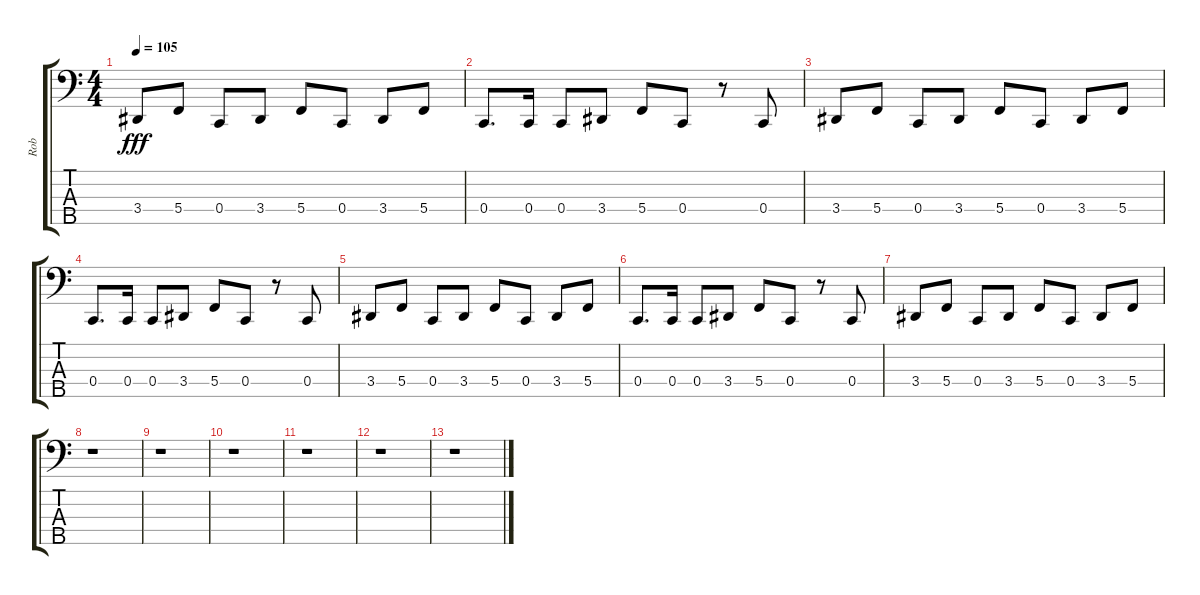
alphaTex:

\track ("Rob" "Rob") {instrument electricbassfinger}
\staff {score tabs}
\tuning (F2 C2 G1 C1 G0) {hide}
\ts (4 4)
\tempo 105
\clef f4
\ks c
3.4.8{dy fff} 5.4.8 0.4.8 3.4.8 5.4.8 0.4.8 3.4.8 5.4.8 |
0.4.8{d} 0.4.16 0.4.8 3.4.8 5.4.8 0.4.8 r.8 0.4.8 |
3.4.8 5.4.8 0.4.8 3.4.8 5.4.8 0.4.8 3.4.8 5.4.8 |
0.4.8{d} 0.4.16 0.4.8 3.4.8 5.4.8 0.4.8 r.8 0.4.8 |
3.4.8 5.4.8 0.4.8 3.4.8 5.4.8 0.4.8 3.4.8 5.4.8 |
0.4.8{d} 0.4.16 0.4.8 3.4.8 5.4.8 0.4.8 r.8 0.4.8 |
3.4.8 5.4.8 0.4.8 3.4.8 5.4.8 0.4.8 3.4.8 5.4.8 |
r.1 |
r.1 |
r.1 |
r.1 |
r.1 |
r.1
